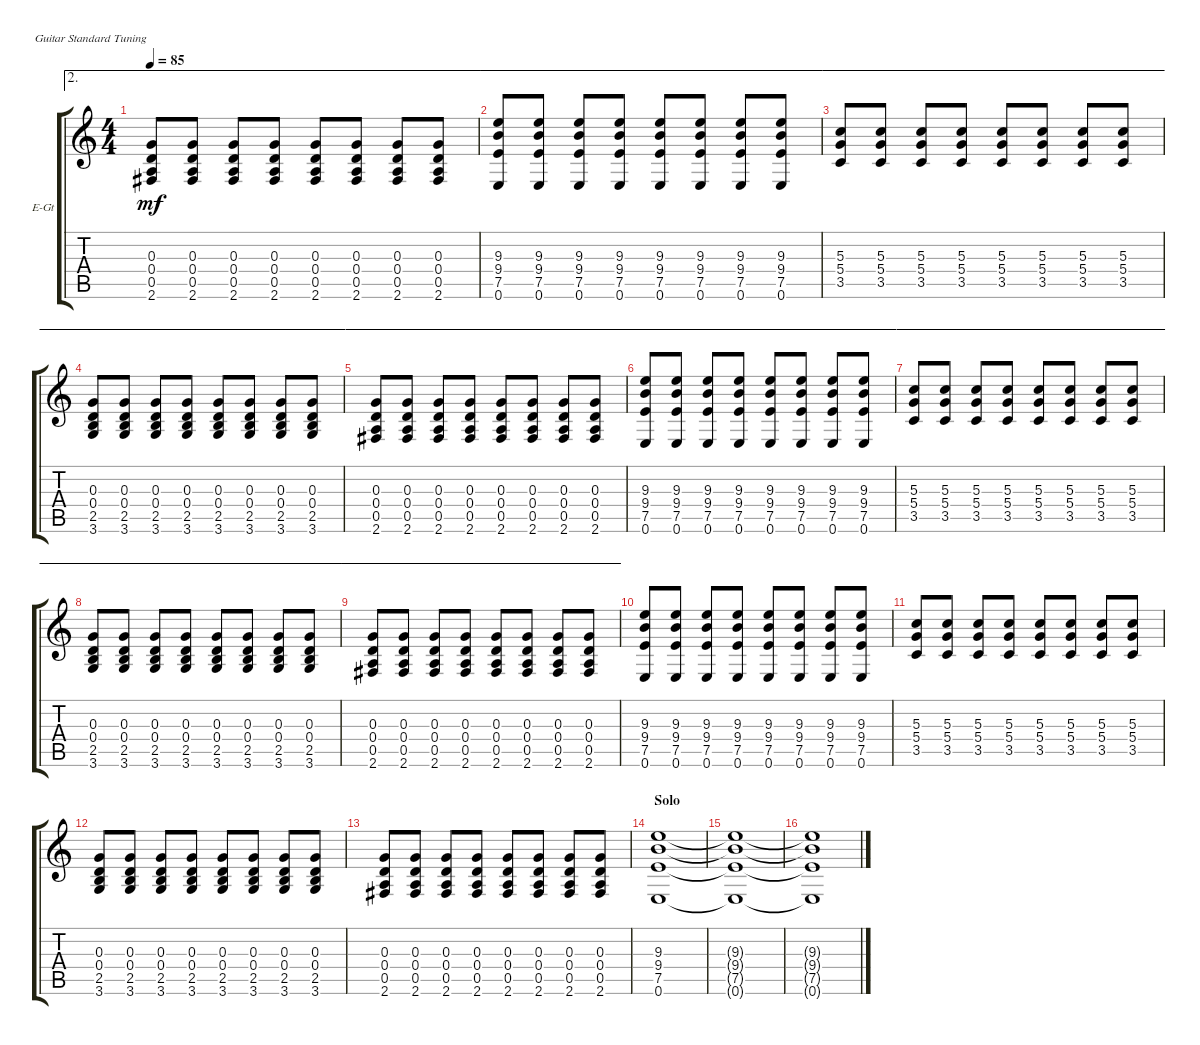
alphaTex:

\defaultSystemsLayout 4
\bracketExtendMode groupsimilarinstruments
\firstSystemTrackNameOrientation horizontal
\otherSystemsTrackNameOrientation horizontal
\track ("Electric Guitar" "E-Gt") {instrument distortionguitar}
\staff {score tabs}
\tuning (E4 B3 G3 D3 A2 E2)
\ae 2
\ts (4 4)
\tempo 85
\clef g2
\ks c
(2.6 0.5 0.4 0.3).8{dy mf} (2.6 0.5 0.4 0.3).8 (2.6 0.5 0.4 0.3).8 (2.6 0.5 0.4 0.3).8 (2.6 0.5 0.4 0.3).8 (2.6 0.5 0.4 0.3).8 (2.6 0.5 0.4 0.3).8 (2.6 0.5 0.4 0.3).8 |
\ae 2
(0.6 7.5 9.4 9.3).8 (0.6 7.5 9.4 9.3).8 (0.6 7.5 9.4 9.3).8 (0.6 7.5 9.4 9.3).8 (0.6 7.5 9.4 9.3).8 (0.6 7.5 9.4 9.3).8 (0.6 7.5 9.4 9.3).8 (0.6 7.5 9.4 9.3).8 |
\ae 2
(3.5 5.4 5.3).8 (3.5 5.4 5.3).8 (3.5 5.4 5.3).8 (3.5 5.4 5.3).8 (3.5 5.4 5.3).8 (3.5 5.4 5.3).8 (3.5 5.4 5.3).8 (3.5 5.4 5.3).8 |
\ae 2
(3.6 2.5 0.4 0.3).8 (3.6 2.5 0.4 0.3).8 (3.6 2.5 0.4 0.3).8 (3.6 2.5 0.4 0.3).8 (3.6 2.5 0.4 0.3).8 (3.6 2.5 0.4 0.3).8 (3.6 2.5 0.4 0.3).8 (3.6 2.5 0.4 0.3).8 |
\ae 2
(2.6 0.5 0.4 0.3).8 (2.6 0.5 0.4 0.3).8 (2.6 0.5 0.4 0.3).8 (2.6 0.5 0.4 0.3).8 (2.6 0.5 0.4 0.3).8 (2.6 0.5 0.4 0.3).8 (2.6 0.5 0.4 0.3).8 (2.6 0.5 0.4 0.3).8 |
\ae 2
(0.6 7.5 9.4 9.3).8 (0.6 7.5 9.4 9.3).8 (0.6 7.5 9.4 9.3).8 (0.6 7.5 9.4 9.3).8 (0.6 7.5 9.4 9.3).8 (0.6 7.5 9.4 9.3).8 (0.6 7.5 9.4 9.3).8 (0.6 7.5 9.4 9.3).8 |
\ae 2
(3.5 5.4 5.3).8 (3.5 5.4 5.3).8 (3.5 5.4 5.3).8 (3.5 5.4 5.3).8 (3.5 5.4 5.3).8 (3.5 5.4 5.3).8 (3.5 5.4 5.3).8 (3.5 5.4 5.3).8 |
\ae 2
(3.6 2.5 0.4 0.3).8 (3.6 2.5 0.4 0.3).8 (3.6 2.5 0.4 0.3).8 (3.6 2.5 0.4 0.3).8 (3.6 2.5 0.4 0.3).8 (3.6 2.5 0.4 0.3).8 (3.6 2.5 0.4 0.3).8 (3.6 2.5 0.4 0.3).8 |
\ae 2
(2.6 0.5 0.4 0.3).8 (2.6 0.5 0.4 0.3).8 (2.6 0.5 0.4 0.3).8 (2.6 0.5 0.4 0.3).8 (2.6 0.5 0.4 0.3).8 (2.6 0.5 0.4 0.3).8 (2.6 0.5 0.4 0.3).8 (2.6 0.5 0.4 0.3).8 |
(0.6 7.5 9.4 9.3).8 (0.6 7.5 9.4 9.3).8 (0.6 7.5 9.4 9.3).8 (0.6 7.5 9.4 9.3).8 (0.6 7.5 9.4 9.3).8 (0.6 7.5 9.4 9.3).8 (0.6 7.5 9.4 9.3).8 (0.6 7.5 9.4 9.3).8 |
(3.5 5.4 5.3).8 (3.5 5.4 5.3).8 (3.5 5.4 5.3).8 (3.5 5.4 5.3).8 (3.5 5.4 5.3).8 (3.5 5.4 5.3).8 (3.5 5.4 5.3).8 (3.5 5.4 5.3).8 |
(3.6 2.5 0.4 0.3).8 (3.6 2.5 0.4 0.3).8 (3.6 2.5 0.4 0.3).8 (3.6 2.5 0.4 0.3).8 (3.6 2.5 0.4 0.3).8 (3.6 2.5 0.4 0.3).8 (3.6 2.5 0.4 0.3).8 (3.6 2.5 0.4 0.3).8 |
(2.6 0.5 0.4 0.3).8 (2.6 0.5 0.4 0.3).8 (2.6 0.5 0.4 0.3).8 (2.6 0.5 0.4 0.3).8 (2.6 0.5 0.4 0.3).8 (2.6 0.5 0.4 0.3).8 (2.6 0.5 0.4 0.3).8 (2.6 0.5 0.4 0.3).8 |
\section ("" " Solo")
(0.6 7.5 9.4 9.3).1 |
(0.6{t} 7.5{t} 9.4{t} 9.3{t}).1 |
(0.6{t} 7.5{t} 9.4{t} 9.3{t}).1
